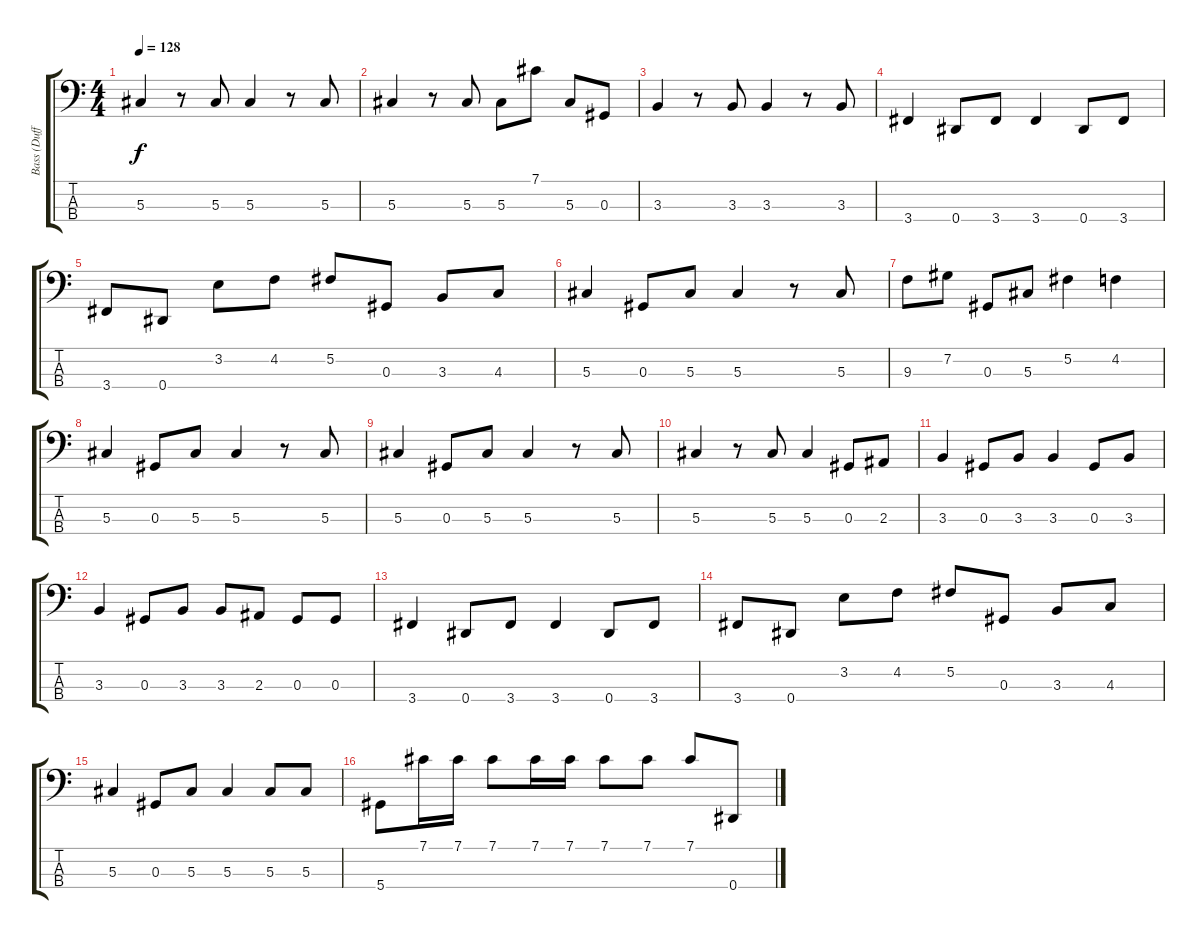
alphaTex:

\track ("Bass (Duff)" "Bass (Duff") {instrument electricbasspick}
\staff {score tabs}
\tuning (Gb2 Db2 Ab1 Eb1) {hide}
\ts (4 4)
\tempo 128
\clef f4
\ks c
5.3.4{dy f} r.8 5.3.8 5.3.4 r.8 5.3.8 |
5.3.4 r.8 5.3.8 5.3.8 7.1.8 5.3.8 0.3.8 |
3.3.4 r.8 3.3.8 3.3.4 r.8 3.3.8 |
3.4.4 0.4.8 3.4.8 3.4.4 0.4.8 3.4.8 |
3.4.8 0.4.8 3.2.8 4.2.8 5.2.8 0.3.8 3.3.8 4.3.8 |
5.3.4 0.3.8 5.3.8 5.3.4 r.8 5.3.8 |
9.3.8 7.2.8 0.3.8 5.3.8 5.2.4 4.2.4 |
5.3.4 0.3.8 5.3.8 5.3.4 r.8 5.3.8 |
5.3.4 0.3.8 5.3.8 5.3.4 r.8 5.3.8 |
5.3.4 r.8 5.3.8 5.3.4 0.3.8 2.3.8 |
3.3.4 0.3.8 3.3.8 3.3.4 0.3.8 3.3.8 |
3.3.4 0.3.8 3.3.8 3.3.8 2.3.8 0.3.8 0.3.8 |
3.4.4 0.4.8 3.4.8 3.4.4 0.4.8 3.4.8 |
3.4.8 0.4.8 3.2.8 4.2.8 5.2.8 0.3.8 3.3.8 4.3.8 |
5.3.4 0.3.8 5.3.8 5.3.4 5.3.8 5.3.8 |
5.4.8 7.1.16 7.1.16 7.1.8 7.1.16 7.1.16 7.1.8 7.1.8 7.1.8 0.4.8
